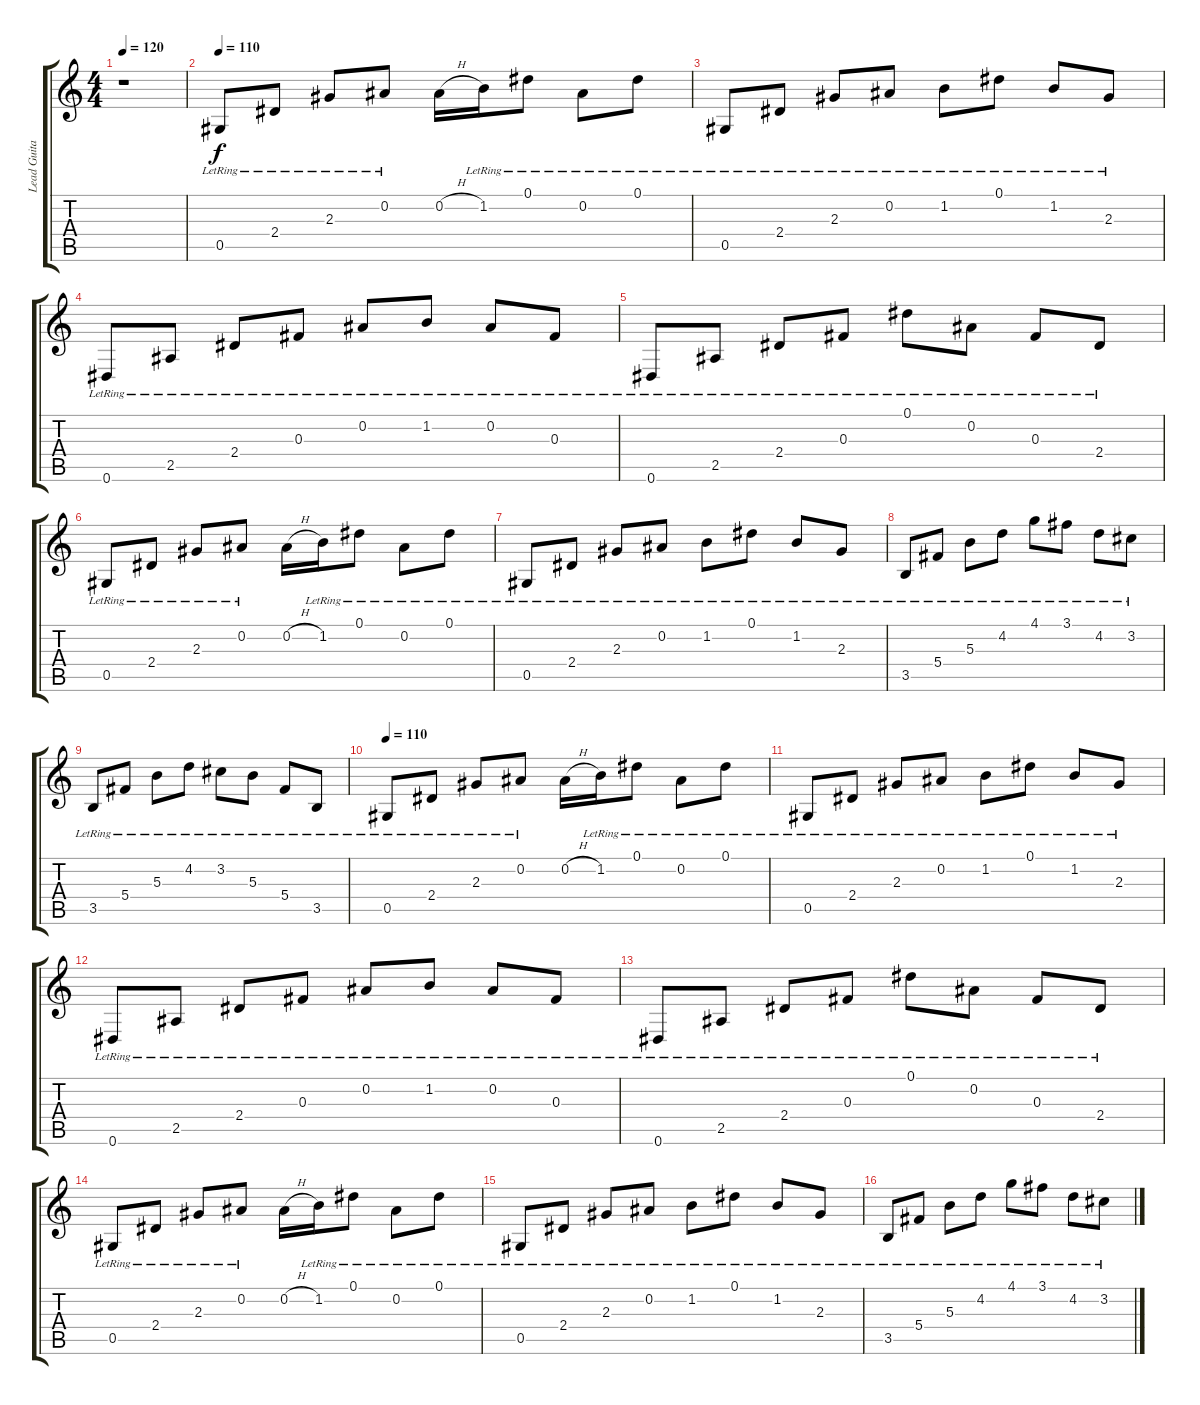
\track ("Lead Guitar" "Lead Guita") {instrument distortionguitar}
\staff {score tabs}
\tuning (Eb4 Bb3 Gb3 Db3 Ab2 Eb2) {hide}
\ts (4 4)
\tempo 120
\clef g2
\ks c
r.1{dy f instrument distortionguitar} |
\tempo 110
0.5{lr}.8{instrument acousticguitarsteel} 2.4{lr}.8 2.3{lr}.8 0.2{lr}.8 0.2{h}.16 1.2{lr}.16 0.1{lr}.8 0.2{lr}.8 0.1{lr}.8 |
0.5{lr}.8 2.4{lr}.8 2.3{lr}.8 0.2{lr}.8 1.2{lr}.8 0.1{lr}.8 1.2{lr}.8 2.3{lr}.8 |
0.6{lr}.8 2.5{lr}.8 2.4{lr}.8 0.3{lr}.8 0.2{lr}.8 1.2{lr}.8 0.2{lr}.8 0.3{lr}.8 |
0.6{lr}.8 2.5{lr}.8 2.4{lr}.8 0.3{lr}.8 0.1{lr}.8 0.2{lr}.8 0.3{lr}.8 2.4{lr}.8 |
0.5{lr}.8 2.4{lr}.8 2.3{lr}.8 0.2{lr}.8 0.2{h}.16 1.2{lr}.16 0.1{lr}.8 0.2{lr}.8 0.1{lr}.8 |
0.5{lr}.8 2.4{lr}.8 2.3{lr}.8 0.2{lr}.8 1.2{lr}.8 0.1{lr}.8 1.2{lr}.8 2.3{lr}.8 |
3.5{lr}.8 5.4{lr}.8 5.3{lr}.8 4.2{lr}.8 4.1{lr}.8 3.1{lr}.8 4.2{lr}.8 3.2{lr}.8 |
3.5{lr}.8 5.4{lr}.8 5.3{lr}.8 4.2{lr}.8 3.2{lr}.8 5.3{lr}.8 5.4{lr}.8 3.5{lr}.8 |
\tempo 110
0.5{lr}.8{instrument acousticguitarsteel} 2.4{lr}.8 2.3{lr}.8 0.2{lr}.8 0.2{h}.16 1.2{lr}.16 0.1{lr}.8 0.2{lr}.8 0.1{lr}.8 |
0.5{lr}.8 2.4{lr}.8 2.3{lr}.8 0.2{lr}.8 1.2{lr}.8 0.1{lr}.8 1.2{lr}.8 2.3{lr}.8 |
0.6{lr}.8 2.5{lr}.8 2.4{lr}.8 0.3{lr}.8 0.2{lr}.8 1.2{lr}.8 0.2{lr}.8 0.3{lr}.8 |
0.6{lr}.8 2.5{lr}.8 2.4{lr}.8 0.3{lr}.8 0.1{lr}.8 0.2{lr}.8 0.3{lr}.8 2.4{lr}.8 |
0.5{lr}.8 2.4{lr}.8 2.3{lr}.8 0.2{lr}.8 0.2{h}.16 1.2{lr}.16 0.1{lr}.8 0.2{lr}.8 0.1{lr}.8 |
0.5{lr}.8 2.4{lr}.8 2.3{lr}.8 0.2{lr}.8 1.2{lr}.8 0.1{lr}.8 1.2{lr}.8 2.3{lr}.8 |
3.5{lr}.8 5.4{lr}.8 5.3{lr}.8 4.2{lr}.8 4.1{lr}.8 3.1{lr}.8 4.2{lr}.8 3.2{lr}.8
